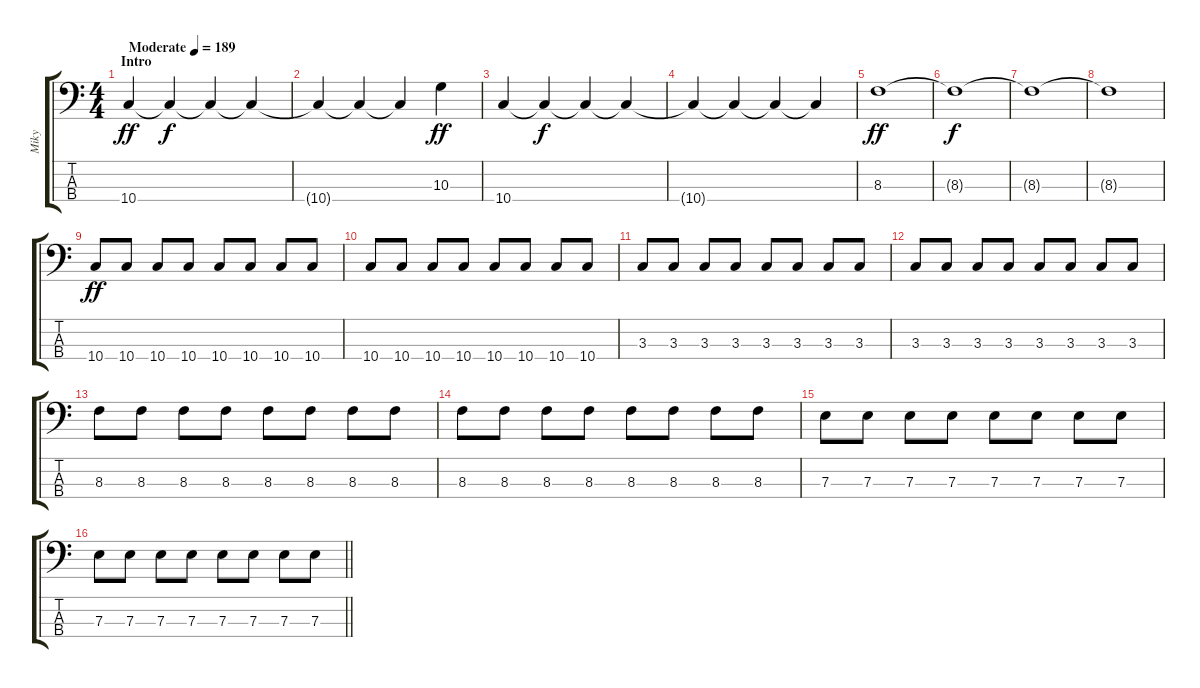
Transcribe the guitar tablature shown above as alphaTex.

\track ("Miky" "Miky") {instrument electricbasspick}
\staff {score tabs}
\tuning (G2 D2 A1 D1) {hide}
\ts (4 4)
\section ("" "Intro")
\tempo (189 "Moderate")
\clef f4
\ks c
10.4.4{dy ff instrument electricbasspick} 10.4{t}.4{dy f} 10.4{t}.4 10.4{t}.4 |
10.4{t}.4 10.4{t}.4 10.4{t}.4 10.3.4{dy ff} |
10.4.4 10.4{t}.4{dy f} 10.4{t}.4 10.4{t}.4 |
10.4{t}.4 10.4{t}.4 10.4{t}.4 10.4{t}.4 |
8.3.1{dy ff} |
8.3{t}.1{dy f} |
8.3{t}.1 |
8.3{t}.1 |
10.4.8{dy ff} 10.4.8 10.4.8 10.4.8 10.4.8 10.4.8 10.4.8 10.4.8 |
10.4.8 10.4.8 10.4.8 10.4.8 10.4.8 10.4.8 10.4.8 10.4.8 |
3.3.8 3.3.8 3.3.8 3.3.8 3.3.8 3.3.8 3.3.8 3.3.8 |
3.3.8 3.3.8 3.3.8 3.3.8 3.3.8 3.3.8 3.3.8 3.3.8 |
8.3.8 8.3.8 8.3.8 8.3.8 8.3.8 8.3.8 8.3.8 8.3.8 |
8.3.8 8.3.8 8.3.8 8.3.8 8.3.8 8.3.8 8.3.8 8.3.8 |
7.3.8 7.3.8 7.3.8 7.3.8 7.3.8 7.3.8 7.3.8 7.3.8 |
\barLineRight lightlight
7.3.8 7.3.8 7.3.8 7.3.8 7.3.8 7.3.8 7.3.8 7.3.8
